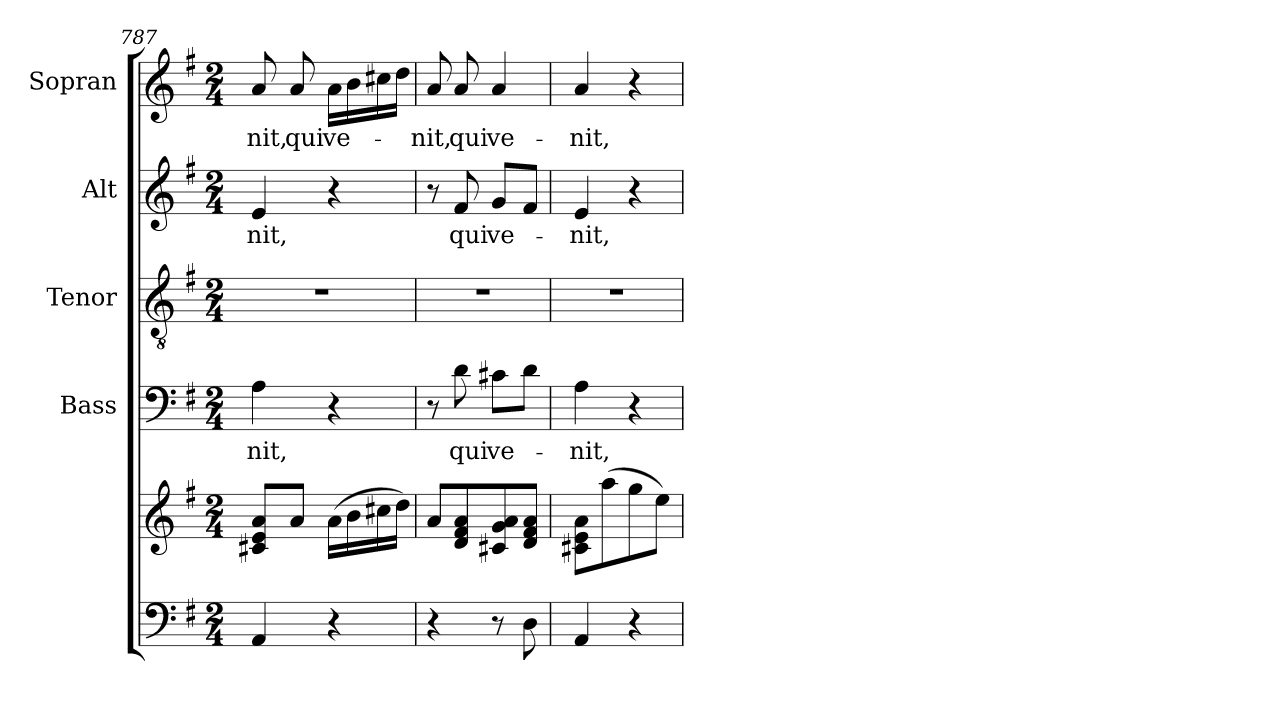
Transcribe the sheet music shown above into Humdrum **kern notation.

**kern	**kern	**kern	**text	**kern	**kern	**text	**kern	**text
*part5	*part5	*part4	*part4	*part3	*part2	*part2	*part1	*part1
*staff6	*staff5	*staff4	*staff4	*staff3	*staff2	*staff2	*staff1	*staff1
*	*	*I"Bass	*	*I"Tenor	*I"Alt	*	*I"Sopran	*
*	*	*I'B.	*	*I'T.	*I'A.	*	*I'S.	*
*clefF4	*clefG2	*clefF4	*	*clefGv2	*clefG2	*	*clefG2	*
*k[f#]	*k[f#]	*k[f#]	*	*k[f#]	*k[f#]	*	*k[f#]	*
*G:	*G:	*G:	*	*G:	*G:	*	*G:	*
*M2/4	*M2/4	*M2/4	*	*M2/4	*M2/4	*	*M2/4	*
=787	=787	=787	=787	=787	=787	=787	=787	=787
!	!	!	!LO:LY:b	!	!	!LO:LY:b	!	!LO:LY:b
4AA/	8c#X/ 8e/ 8a/L	4A\	-nit,	2r	4e/	-nit,	8a/	-nit,
!	!	!	!	!	!	!	!	!LO:LY:b
.	8a/J	.	.	.	.	.	8a/	qui
!	!	!	!	!	!	!	!	!LO:LY:b
4r	(>16a\LL	4r	.	.	4r	.	16a\LL	ve-
.	16b\	.	.	.	.	.	16b\	.
.	16cc#X\	.	.	.	.	.	16cc#X\	.
.	16dd\JJ)	.	.	.	.	.	16dd\JJ	.
=788	=788	=788	=788	=788	=788	=788	=788	=788
!	!	!	!	!	!	!	!	!LO:LY:b
4r	8a/L	8r	.	2r	8r	.	8a/	-nit,
!	!	!	!LO:LY:b	!	!	!LO:LY:b	!	!LO:LY:b
.	8d/ 8f#/ 8a/	8d\	qui	.	8f#/	qui	8a/	qui
!	!	!	!LO:LY:b	!	!	!LO:LY:b	!	!LO:LY:b
8r	8c#X/ 8g/ 8a/	8c#X\L	ve-	.	8g/L	ve-	4a/	ve-
8D\	8d/ 8f#/ 8a/J	8d\J	.	.	8f#/J	.	.	.
=789	=789	=789	=789	=789	=789	=789	=789	=789
!	!	!	!LO:LY:b	!	!	!LO:LY:b	!	!LO:LY:b
4AA/	8c#X\ 8e\ 8a\L	4A\	-nit,	2r	4e/	-nit,	4a/	-nit,
.	(>8aa\	.	.	.	.	.	.	.
4r	8gg\	4r	.	.	4r	.	4r	.
.	8ee\J)	.	.	.	.	.	.	.
=	=	=	=	=	=	=	=	=
*-	*-	*-	*-	*-	*-	*-	*-	*-
